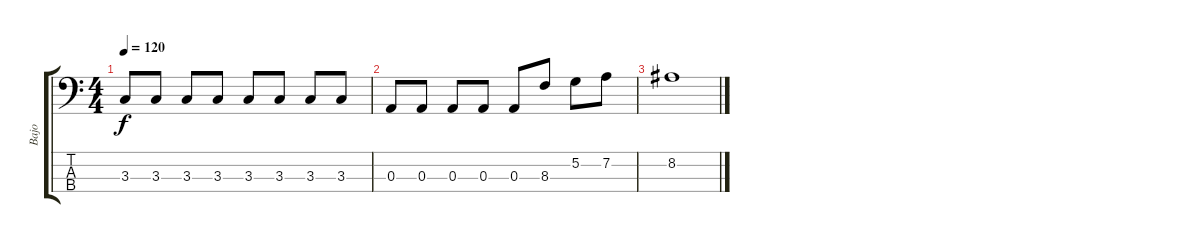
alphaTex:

\track ("Bajo" "Bajo") {instrument electricbasspick}
\staff {score tabs}
\tuning (G2 D2 A1 E1) {hide}
\ts (4 4)
\tempo 120
\clef f4
\ks c
3.3.8{dy f} 3.3.8 3.3.8 3.3.8 3.3.8 3.3.8 3.3.8 3.3.8 |
0.3.8 0.3.8 0.3.8 0.3.8 0.3.8 8.3.8 5.2.8 7.2.8 |
8.2.1
